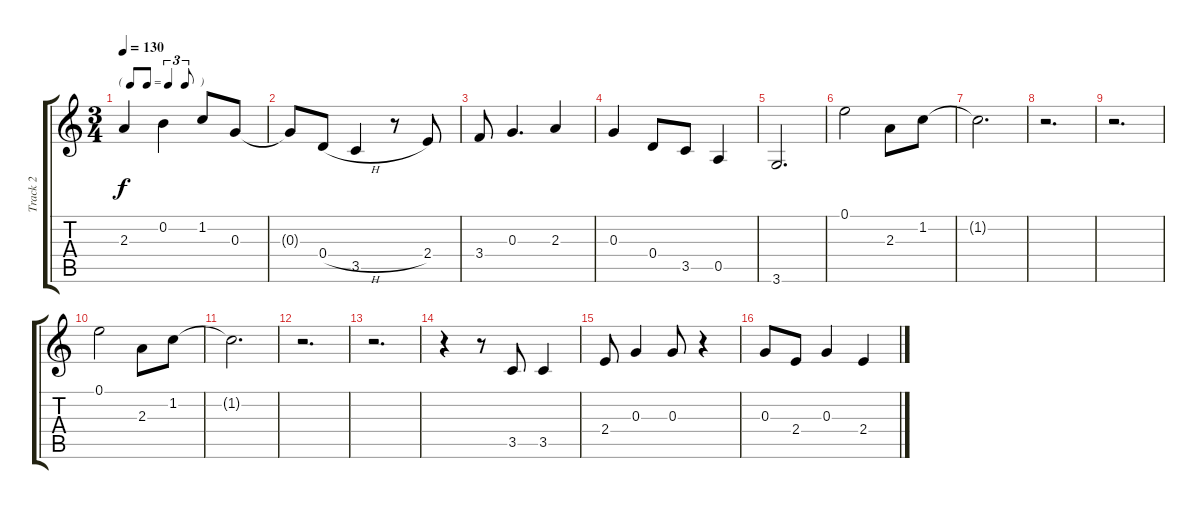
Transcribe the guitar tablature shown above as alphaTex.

\track ("Track 2" "Track 2") {instrument distortionguitar}
\staff {score tabs}
\tuning (E4 B3 G3 D3 A2 E2) {hide}
\ts (3 4)
\tf triplet8th
\tempo 130
\clef g2
\ks c
2.3.4{dy f} 0.2.4 1.2.8{beam Up} 0.3.8{beam Up} |
0.3{t}.8 0.4{h}.8 3.5.4 r.8 2.4.8 |
3.4.8 0.3.4{d} 2.3.4 |
0.3.4 0.4.8 3.5.8 0.5.4 |
3.6.2{d} |
0.1.2 2.3.8 1.2.8 |
1.2{t}.2{d} |
r.2{d} |
r.2{d} |
0.1.2 2.3.8 1.2.8 |
1.2{t}.2{d} |
r.2{d} |
r.2{d} |
r.4 r.8 3.5.8 3.5.4 |
2.4.8 0.3.4 0.3.8 r.4 |
0.3.8 2.4.8 0.3.4 2.4.4
